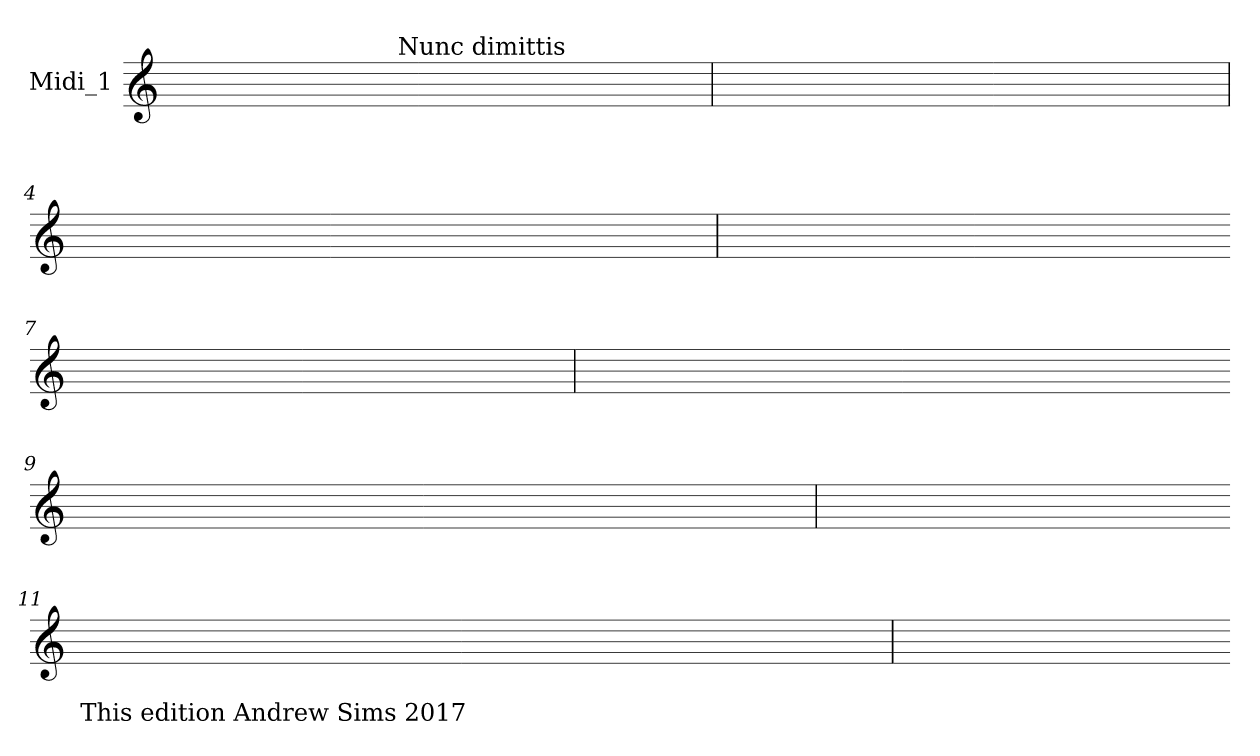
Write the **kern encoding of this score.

**kern	**text
*part1	*part1
*staff1	*staff1
*I"Midi_1	*
*clefG2	*
*k[]	*
*C:	*
=1	=1
!	!LO:LY:b
4Cyy	Lord,
!	!LO:LY:b
4Gyy	now
!	!LO:LY:b
4Gyy	let-
!	!LO:LY:b
4Gyy	-test
!	!LO:LY:b
4Gyy	thou
!LO:TX:a:t=Nunc dimittis	!
!	!LO:LY:b
4Gyy	thy
!	!LO:LY:b
4Gyy	ser-
!	!LO:LY:b
4Gyy	-vant
!	!LO:LY:b
4Gyy	de-
!	!LO:LY:b
4Gyy	-part
!	!LO:LY:b
4Gyy	in
!	!LO:LY:b
4Gyy	peace:
=2	=2
!	!LO:LY:b
4Gyy	ac-
!	!LO:LY:b
4Gyy	-cord-
!	!LO:LY:b
4Gyy	-ing
!	!LO:LY:b
4Gyy	to
!	!LO:LY:b
4Gyy	thy
!	!LO:LY:b
4Gyy	word.
!!LO:LB:g=z
=3-	=3-
!	!LO:LY:b
4Fyy	For
!	!LO:LY:b
4Gyy	mine
!	!LO:LY:b
4Gyy	eyes
!	!LO:LY:b
4Gyy	have
!	!LO:LY:b
4Gyy	seen:
=4	=4
!	!LO:LY:b
4Gyy	thy
!	!LO:LY:b
4Gyy	sal-
!	!LO:LY:b
4Gyy	-va-
!	!LO:LY:b
4Gyy	-tion.
!!LO:LB:g=z
=5-	=5-
!	!LO:LY:b
4Fyy	Which
!	!LO:LY:b
4Gyy	thou
!	!LO:LY:b
4Gyy	hast
!	!LO:LY:b
4Gyy	pre-
!	!LO:LY:b
4Gyy	-pa-
!	!LO:LY:b
4Gyy	-red:
=6	=6
!	!LO:LY:b
4Gyy	be-
!	!LO:LY:b
4Gyy	-fore
!	!LO:LY:b
4Gyy	the
!	!LO:LY:b
4Gyy	face
!	!LO:LY:b
4Gyy	of
!	!LO:LY:b
4Gyy	all
!	!LO:LY:b
4Gyy	peo-
!	!LO:LY:b
4Gyy	-ple.
!!LO:LB:g=z
=7-	=7-
!	!LO:LY:b
4Fyy	To
!	!LO:LY:b
4Gyy	be
!	!LO:LY:b
4Gyy	a
!	!LO:LY:b
4Gyy	light
!	!LO:LY:b
4Gyy	to
!	!LO:LY:b
4Gyy	light-
!	!LO:LY:b
4Gyy	-en
!	!LO:LY:b
4Gyy	the
!	!LO:LY:b
4Gyy	Gen-
!	!LO:LY:b
4Gyy	-tiles:
=8	=8
!	!LO:LY:b
4Gyy	and
!	!LO:LY:b
4Gyy	to
!	!LO:LY:b
4Gyy	be
!	!LO:LY:b
4Gyy	the
!	!LO:LY:b
4Gyy	glo-
!	!LO:LY:b
4Gyy	-ry
!	!LO:LY:b
4Gyy	of
!	!LO:LY:b
4Gyy	thy
!	!LO:LY:b
4Gyy	peo-
!	!LO:LY:b
4Gyy	-ple
!	!LO:LY:b
4Gyy	Is-
!	!LO:LY:b
4Gyy	-ra-
!	!LO:LY:b
4Gyy	-el.
!!LO:LB:g=z
=9-	=9-
!	!LO:LY:b
4Fyy	Glo-
!	!LO:LY:b
4Ayy	-ry
!	!LO:LY:b
4Ayy	be
!	!LO:LY:b
4Ayy	to
!	!LO:LY:b
4Ayy	the
!	!LO:LY:b
4Ayy	Fa-
!	!LO:LY:b
4Ayy	-ther,
!	!LO:LY:b
4Ayy	and
!	!LO:LY:b
4Ayy	to
!	!LO:LY:b
4Ayy	the
!	!LO:LY:b
4Ayy	Son:
=10	=10
!	!LO:LY:b
4Ayy	and
!	!LO:LY:b
4Ayy	to
!	!LO:LY:b
4Ayy	the
!	!LO:LY:b
4Ayy	Ho-
!	!LO:LY:b
4Ayy	-ly
!	!LO:LY:b
4Ayy	Ghost.
!!LO:LB:g=z
=11-	=11-
!LO:TX:b:t=This edition  Andrew Sims 2017	!
!	!LO:LY:b
4Fyy	As
!	!LO:LY:b
4Ayy	it
!	!LO:LY:b
4Ayy	was
!	!LO:LY:b
4Ayy	in
!	!LO:LY:b
4Ayy	the
!	!LO:LY:b
4Ayy	be-
!	!LO:LY:b
4Ayy	-gin
!	!LO:LY:b
4Ayy	ning,
!	!LO:LY:b
4Ayy	is
!	!LO:LY:b
4Ayy	now,
!	!LO:LY:b
4Ayy	and
!	!LO:LY:b
4Ayy	ev-
!	!LO:LY:b
4Ayy	-er
!	!LO:LY:b
4Ayy	shall
!	!LO:LY:b
4Ayy	be:
=12	=12
!	!LO:LY:b
4Ayy	world
!	!LO:LY:b
4Ayy	with-
!	!LO:LY:b
4Ayy	-out
!	!LO:LY:b
4Ayy	end.
!	!LO:LY:b
4Ayy	A-
!	!LO:LY:b
4Ayy	-men.
=-	=-
*-	*-
